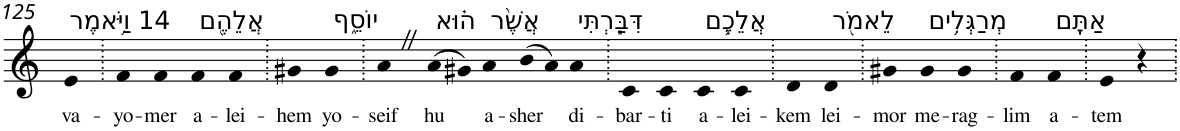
**kern	**text
*part1	*part1
*staff1	*staff1
*I"Piano	*
*I'Pno	*
!!LO:PB:g=z
*clefG2	*
*k[]	*
=125	=125
!LO:TX:a:t=14 וַיֹּ֥אמֶר	!
!	!LO:LY:b
4e	va-
=126.	=126.
!	!LO:LY:b
4f	-yo-
!	!LO:LY:b
4f	-mer
!LO:TX:a:t=אֲלֵהֶ֖ם	!
!	!LO:LY:b
4f	a-
!	!LO:LY:b
4f	-lei-
=127.	=127.
!	!LO:LY:b
4g#X	-hem
!LO:TX:a:t=יוֹסֵ֑ף	!
!	!LO:LY:b
4g#	yo-
=128.	=128.
!	!LO:LY:b
4aZ	-seif
!LO:TX:a:t=ה֗וּא	!
!	!LO:LY:b
(>8a	hu
8g#X)	.
!LO:TX:a:t=אֲשֶׁ֨ר	!
!	!LO:LY:b
4a	a-
!	!LO:LY:b
(>8b	-sher
8a)	.
!LO:TX:a:t=דִּבַּ֧רְתִּי	!
!	!LO:LY:b
4a	di-
=129.	=129.
!	!LO:LY:b
4c	-bar-
!	!LO:LY:b
4c	-ti
!LO:TX:a:t=אֲלֵכֶ֛ם	!
!	!LO:LY:b
4c	a-
!	!LO:LY:b
4c	-lei-
=130.	=130.
!	!LO:LY:b
4d	-kem
!LO:TX:a:t=לֵאמֹ֖ר	!
!	!LO:LY:b
4d	lei-
=131.	=131.
!	!LO:LY:b
4g#X	-mor
!LO:TX:a:t=מְרַגְּלִ֥ים	!
!	!LO:LY:b
4g#	me-
!	!LO:LY:b
4g#	-rag-
=132.	=132.
!	!LO:LY:b
4f	-lim
!LO:TX:a:t=אַתֶּֽם	!
!	!LO:LY:b
4f	a-
=133.	=133.
!	!LO:LY:b
4e	-tem
4r	.
=.	=.
*-	*-
